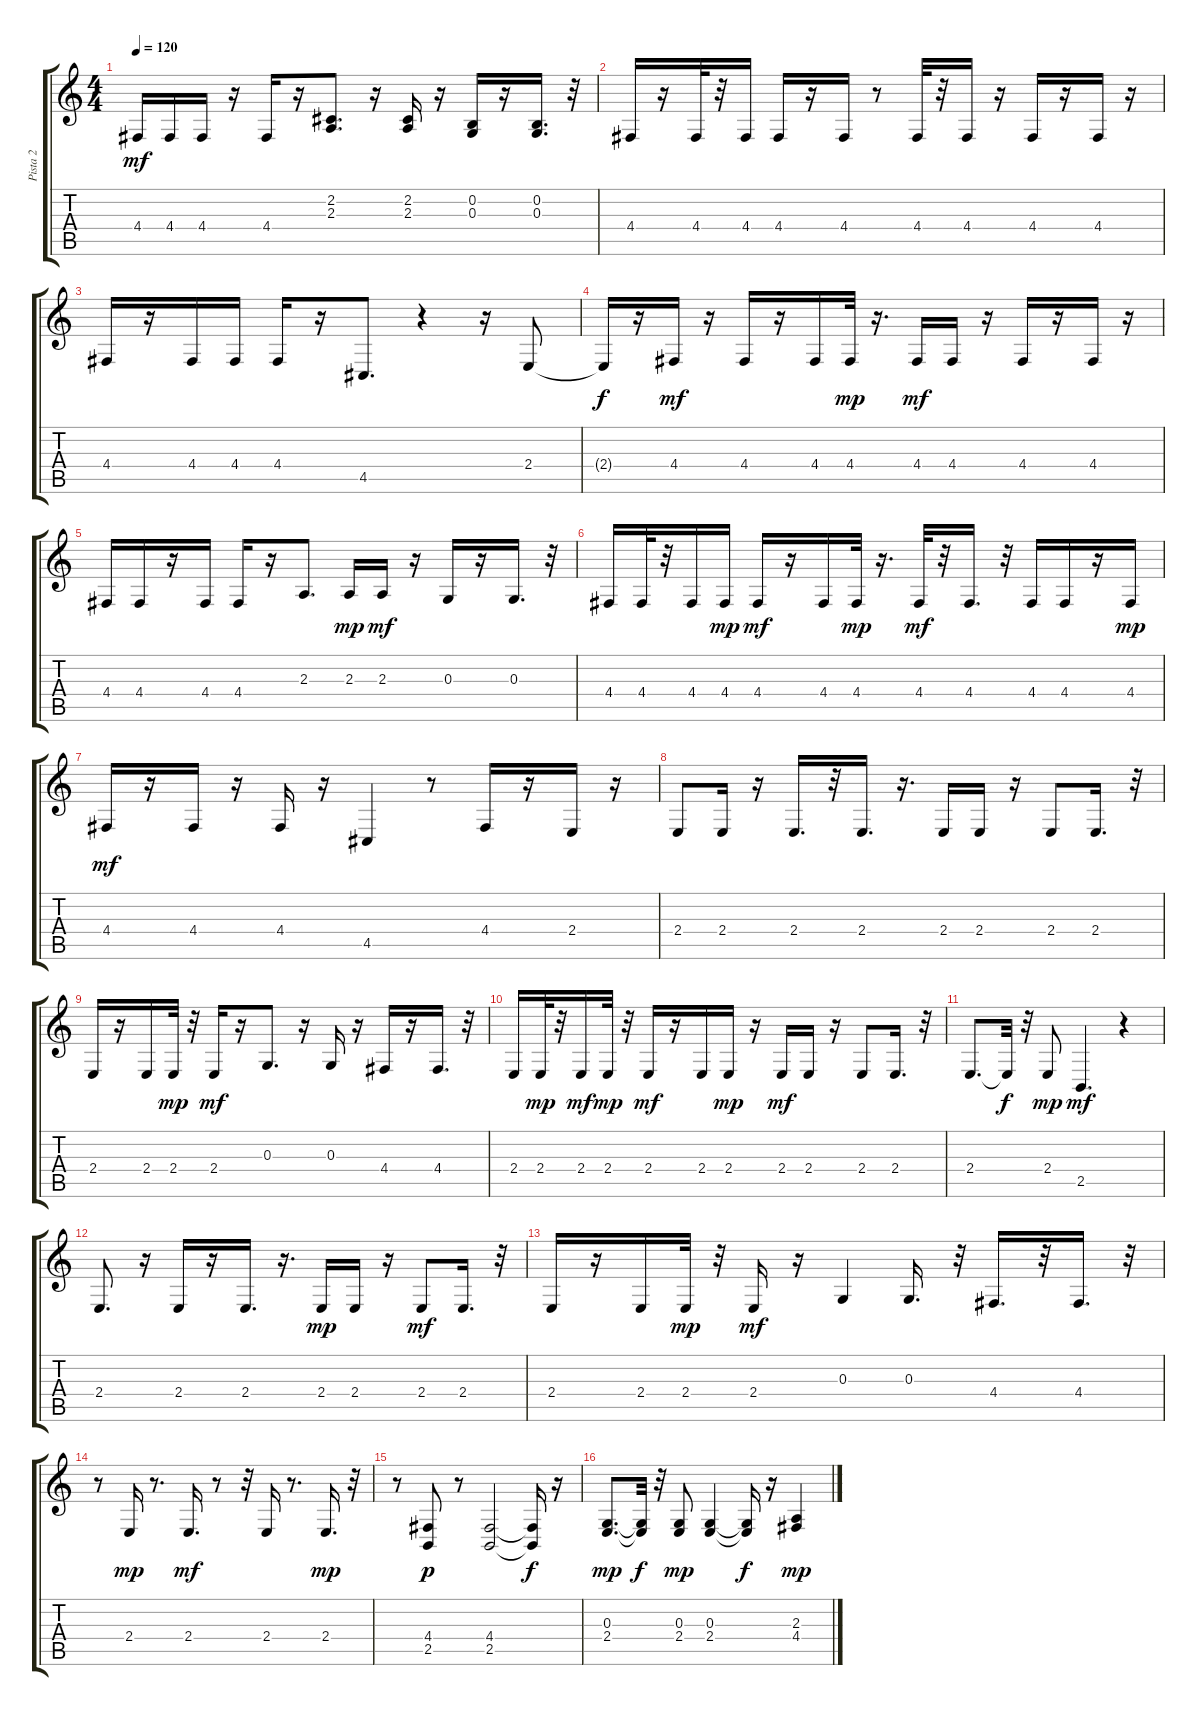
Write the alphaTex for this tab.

\track ("Pista 2" "Pista 2") {instrument lead2sawtooth}
\staff {score tabs}
\tuning (E4 B3 G3 D3 A2 E2) {hide}
\ts (4 4)
\tempo 120
\clef g2
\ks c
4.4.16{dy mf} 4.4.16 4.4.16 r.16 4.4.16 r.16 (2.2 2.3).8{d} r.16 (2.2 2.3).16 r.16 (0.2 0.3).16 r.16 (0.2 0.3).16{d} r.32 |
4.4.16 r.16 4.4.32 r.32 4.4.16 4.4.16 r.16 4.4.16 r.8 4.4.32 r.32 4.4.16 r.16 4.4.16 r.16 4.4.16 r.16 |
4.4.16 r.16 4.4.16 4.4.16 4.4.16 r.16 4.5.8{d} r.4 r.16 2.4.8 |
2.4{t}.16{dy f} r.16 4.4.16{dy mf} r.16 4.4.16 r.16 4.4.16 4.4.32{dy mp} r.16{d} 4.4.16{dy mf} 4.4.16 r.16 4.4.16 r.16 4.4.16 r.16 |
4.4.16 4.4.16 r.16 4.4.16 4.4.16 r.16 2.3.8{d} 2.3.16{dy mp} 2.3.16{dy mf} r.16 0.3.16 r.16 0.3.16{d} r.32 |
4.4.16 4.4.32 r.32 4.4.16 4.4.16{dy mp} 4.4.16{dy mf} r.16 4.4.16 4.4.32{dy mp} r.16{d} 4.4.32{dy mf} r.32 4.4.16{d} r.32 4.4.16 4.4.16 r.16 4.4.16{dy mp} |
4.4.16{dy mf} r.16 4.4.16 r.16 4.4.16 r.16 4.5.4 r.8 4.4.16 r.16 2.4.16 r.16 |
2.4.8 2.4.16 r.16 2.4.16{d} r.32 2.4.16{d} r.16{d} 2.4.16 2.4.16 r.16 2.4.8 2.4.16{d} r.32 |
2.4.16 r.16 2.4.16 2.4.32{dy mp} r.32 2.4.16{dy mf} r.16 0.3.8{d} r.16 0.3.16 r.16 4.4.16 r.16 4.4.16{d} r.32 |
2.4.16 2.4.32{dy mp} r.32 2.4.16{dy mf} 2.4.32{dy mp} r.32 2.4.16{dy mf} r.16 2.4.16 2.4.16{dy mp} r.16 2.4.16{dy mf} 2.4.16 r.16 2.4.8 2.4.16{d} r.32 |
2.4.8{d} 2.4{t}.32{dy f} r.32 2.4.8{dy mp} 2.5.4{d dy mf} r.4 |
2.4.8{d} r.16 2.4.16 r.16 2.4.16{d} r.16{d} 2.4.16{dy mp} 2.4.16 r.16 2.4.8{dy mf} 2.4.16{d} r.32 |
2.4.16 r.16 2.4.16 2.4.32{dy mp} r.32 2.4.16{dy mf} r.16 0.3.4 0.3.16{d} r.32 4.4.16{d} r.32 4.4.16{d} r.32 |
r.8 2.4.16{dy mp} r.8{d} 2.4.16{d dy mf} r.8 r.32 2.4.16 r.8{d} 2.4.16{d dy mp} r.32 |
r.8 (4.4 2.5).8{dy p} r.8 (4.4 2.5).2 (4.4{t} 2.5{t}).16{dy f} r.16 |
(0.3 2.4).8{d dy mp} (0.3{t} 2.4{t}).32{dy f} r.32 (0.3 2.4).8{dy mp} (0.3 2.4).4 (0.3{t} 2.4{t}).16{dy f} r.16 (2.3 4.4).4{dy mp}
